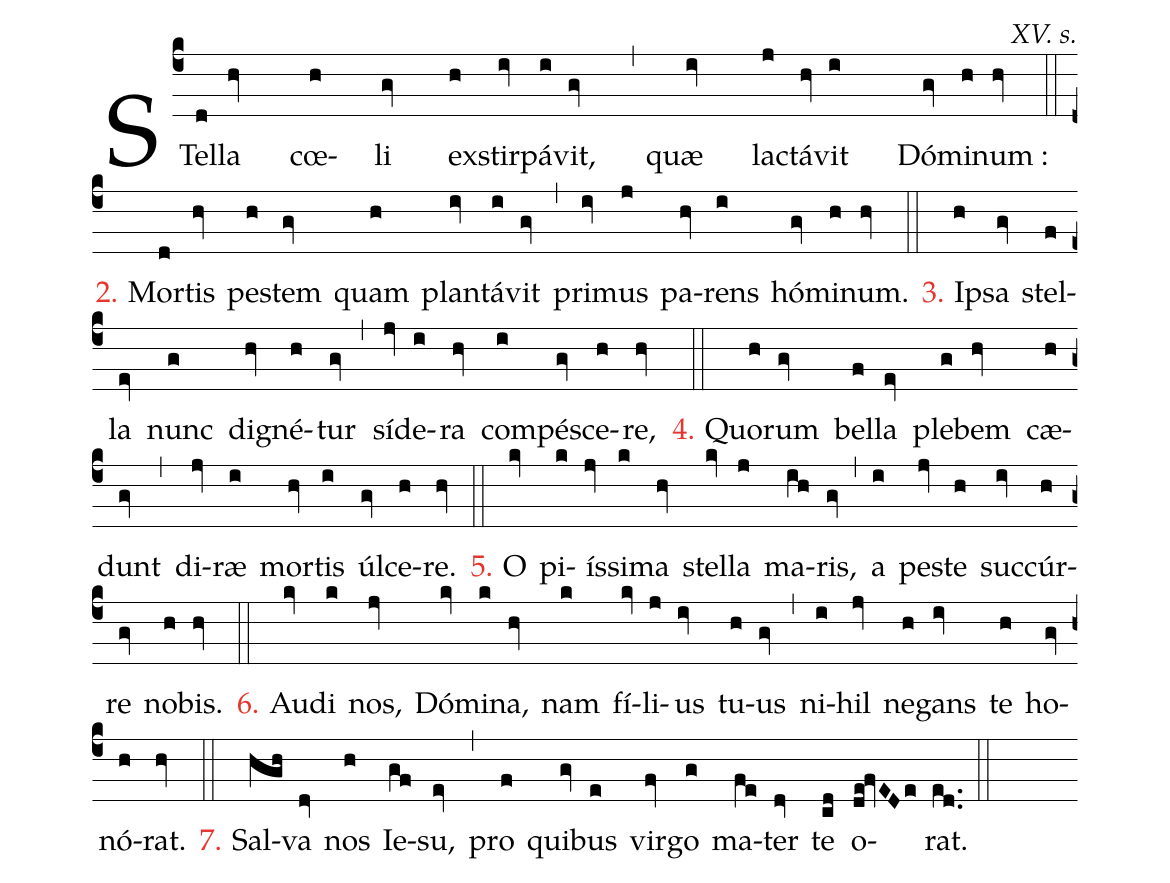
commentary: XV. s.;
%%
(c4)STel(d)la(hv) cœ(h)li(gv) ex(h)stir(iv)pá(i)vit,(gv) (,) quæ(iv) la(j)ctá(hv)vit(i) Dó(gv)mi(h)num~:(hv)  (::z) <c>2.</c> Mor(d)tis(hv) pe(h)stem(gv) quam(h) plan(iv)tá(i)vit(gv) (,) pri(iv)mus(j) pa(hv)rens(i) hó(gv)mi(h)num.(hv) (::) <c>3.</c> I(h)psa(gv) stel(f)la(ev) nunc(g) di(hv)gné(h)tur(gv) (,) sí(jv)de(i)ra(hv) com(i)pé(gv)sce(h)re,(hv) (::) <c>4.</c> Quo(h)rum(gv) bel(f)la(ev) ple(g)bem(hv) cæ(h)dunt(gv) (,) di(jv)ræ(i) mor(hv)tis(i) úl(gv)ce(h)re.(hv) (::) <c>5.</c> O(kv) pi(k)ís(jv)si(k)ma(hv) stel(kv)la(j) ma(ih)ris,(gv) (,) a(i) pe(jv)ste(h) suc(iv)cúr(h)re(gv) no(h)bis.(hv) (::) <c>6.</c> Au(kv)di(k) nos,(jv) Dó(kv)mi(k)na,(hv) nam(k) fí(kv)li(j)us(iv) tu(h)us(gv) (,) ni(i)hil(jv) ne(h)gans(iv) te(h) ho(gv)nó(h)rat.(hv) (::) <c>7.</c> Sal(hgh)va(dv) nos(h) Ie(gf)su,(ev) (,) pro(f) qui(gv)bus(e) vir(fv)go(g) ma(fe)ter(dv) te(cd) o(de!fvEDe)rat.(ed..) (::)
